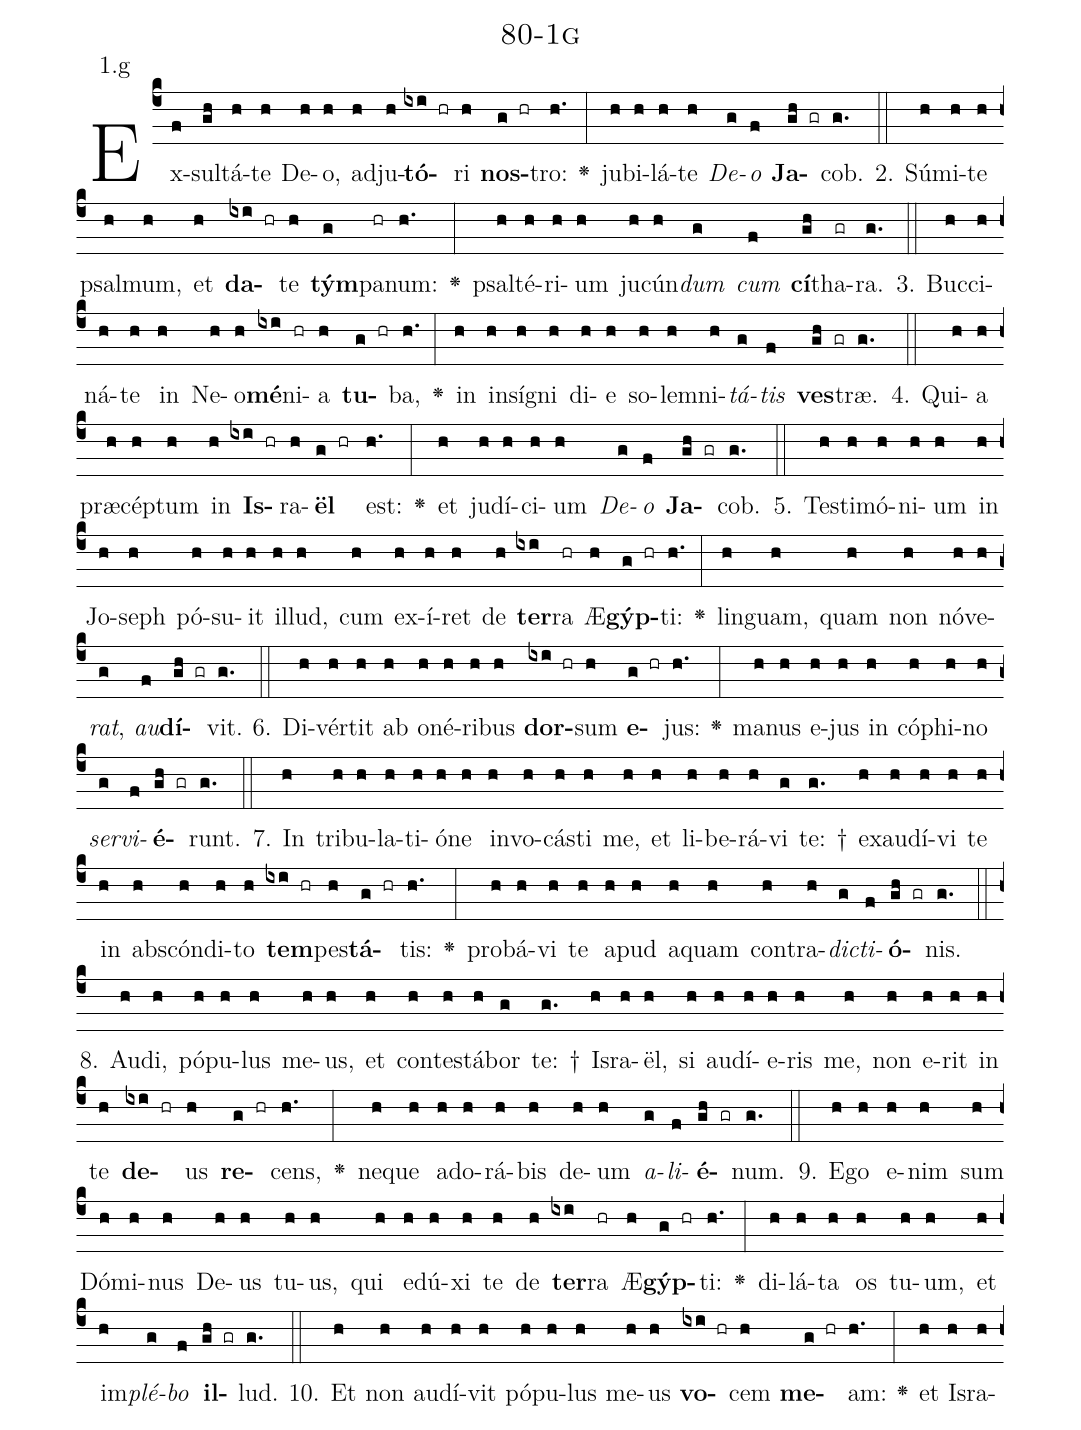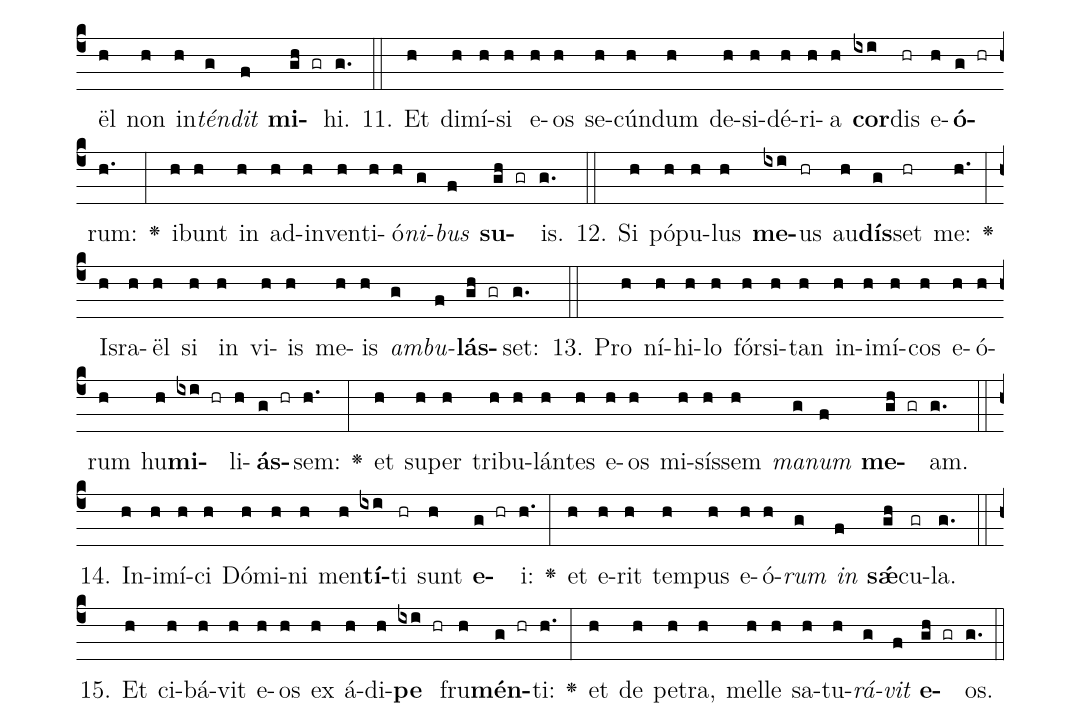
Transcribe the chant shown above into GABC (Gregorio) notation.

name: 80-1g;
annotation: 1.g;
%%
(c4)Ex(f)sul(gh)tá(h)te(h) De(h)o,(h) ad(h)ju(h)<b>tó</b>(ixi hr)ri(h) <b>nos</b>(g hr)tro:(h.) <v>\greheightstar</v>(:) ju(h)bi(h)lá(h)te(h) <i>De</i>(g)<i>o</i>(f) <b>Ja</b>(gh gr)cob.(g.) (::)
2. Sú(h)mi(h)te(h) psal(h)mum,(h) et(h) <b>da</b>(ixi hr)te(h) <b>tým</b>(g)pa(hr)num:(h.) <v>\greheightstar</v>(:) psal(h)té(h)ri(h)um(h) ju(h)cún(h)<i>dum</i>(g) <i>cum</i>(f) <b>cí</b>(gh)tha(gr)ra.(g.) (::)
3. Buc(h)ci(h)ná(h)te(h) in(h) Ne(h)o(h)<b>mé</b>(ixi)ni(hr)a(h) <b>tu</b>(g hr)ba,(h.) <v>\greheightstar</v>(:) in(h) in(h)sí(h)gni(h) di(h)e(h) so(h)lem(h)ni(h)<i>tá</i>(g)<i>tis</i>(f) <b>ves</b>(gh gr)træ.(g.) (::)
4. Qui(h)a(h) præ(h)cép(h)tum(h) in(h) <b>Is</b>(ixi hr)ra(h)<b>ël</b>(g hr) est:(h.) <v>\greheightstar</v>(:) et(h) ju(h)dí(h)ci(h)um(h) <i>De</i>(g)<i>o</i>(f) <b>Ja</b>(gh gr)cob.(g.) (::)
5. Tes(h)ti(h)mó(h)ni(h)um(h) in(h) Jo(h)seph(h) pó(h)su(h)it(h) il(h)lud,(h) cum(h) ex(h)í(h)ret(h) de(h) <b>ter</b>(ixi)ra(hr) Æ(h)<b>gýp</b>(g hr)ti:(h.) <v>\greheightstar</v>(:) lin(h)guam,(h) quam(h) non(h) nó(h)ve(h)<i>rat</i>,(g) <i>au</i>(f)<b>dí</b>(gh gr)vit.(g.) (::)
6. Di(h)vér(h)tit(h) ab(h) o(h)né(h)ri(h)bus(h) <b>dor</b>(ixi hr)sum(h) <b>e</b>(g hr)jus:(h.) <v>\greheightstar</v>(:) ma(h)nus(h) e(h)jus(h) in(h) có(h)phi(h)no(h) <i>ser</i>(g)<i>vi</i>(f)<b>é</b>(gh gr)runt.(g.) (::)
7. In(h) tri(h)bu(h)la(h)ti(h)ó(h)ne(h) in(h)vo(h)cás(h)ti(h) me,(h) et(h) li(h)be(h)rá(h)vi(g) te: †(g.) ex(h)au(h)dí(h)vi(h) te(h) in(h) abs(h)cón(h)di(h)to(h) <b>tem</b>(ixi hr)pes(h)<b>tá</b>(g hr)tis:(h.) <v>\greheightstar</v>(:) pro(h)bá(h)vi(h) te(h) a(h)pud(h) a(h)quam(h) con(h)tra(h)<i>dic</i>(g)<i>ti</i>(f)<b>ó</b>(gh gr)nis.(g.) (::)
8. Au(h)di,(h) pó(h)pu(h)lus(h) me(h)us,(h) et(h) con(h)tes(h)tá(h)bor(g) te: †(g.) Is(h)ra(h)ël,(h) si(h) au(h)dí(h)e(h)ris(h) me,(h) non(h) e(h)rit(h) in(h) te(h) <b>de</b>(ixi hr)us(h) <b>re</b>(g hr)cens,(h.) <v>\greheightstar</v>(:) ne(h)que(h) ad(h)o(h)rá(h)bis(h) de(h)um(h) <i>a</i>(g)<i>li</i>(f)<b>é</b>(gh gr)num.(g.) (::)
9. E(h)go(h) e(h)nim(h) sum(h) Dó(h)mi(h)nus(h) De(h)us(h) tu(h)us,(h) qui(h) e(h)dú(h)xi(h) te(h) de(h) <b>ter</b>(ixi)ra(hr) Æ(h)<b>gýp</b>(g hr)ti:(h.) <v>\greheightstar</v>(:) di(h)lá(h)ta(h) os(h) tu(h)um,(h) et(h) im(h)<i>plé</i>(g)<i>bo</i>(f) <b>il</b>(gh gr)lud.(g.) (::)
10. Et(h) non(h) au(h)dí(h)vit(h) pó(h)pu(h)lus(h) me(h)us(h) <b>vo</b>(ixi hr)cem(h) <b>me</b>(g hr)am:(h.) <v>\greheightstar</v>(:) et(h) Is(h)ra(h)ël(h) non(h) in(h)<i>tén</i>(g)<i>dit</i>(f) <b>mi</b>(gh gr)hi.(g.) (::)
11. Et(h) di(h)mí(h)si(h) e(h)os(h) se(h)cún(h)dum(h) de(h)si(h)dé(h)ri(h)a(h) <b>cor</b>(ixi)dis(hr) e(h)<b>ó</b>(g hr)rum:(h.) <v>\greheightstar</v>(:) i(h)bunt(h) in(h) ad(h)in(h)ven(h)ti(h)ó(h)<i>ni</i>(g)<i>bus</i>(f) <b>su</b>(gh gr)is.(g.) (::)
12. Si(h) pó(h)pu(h)lus(h) <b>me</b>(ixi)us(hr) au(h)<b>dís</b>(g)set(hr) me:(h.) <v>\greheightstar</v>(:) Is(h)ra(h)ël(h) si(h) in(h) vi(h)is(h) me(h)is(h) <i>am</i>(g)<i>bu</i>(f)<b>lás</b>(gh gr)set:(g.) (::)
13. Pro(h) ní(h)hi(h)lo(h) fór(h)si(h)tan(h) in(h)i(h)mí(h)cos(h) e(h)ó(h)rum(h) hu(h)<b>mi</b>(ixi hr)li(h)<b>ás</b>(g hr)sem:(h.) <v>\greheightstar</v>(:) et(h) su(h)per(h) tri(h)bu(h)lán(h)tes(h) e(h)os(h) mi(h)sís(h)sem(h) <i>ma</i>(g)<i>num</i>(f) <b>me</b>(gh gr)am.(g.) (::)
14. In(h)i(h)mí(h)ci(h) Dó(h)mi(h)ni(h) men(h)<b>tí</b>(ixi)ti(hr) sunt(h) <b>e</b>(g hr)i:(h.) <v>\greheightstar</v>(:) et(h) e(h)rit(h) tem(h)pus(h) e(h)ó(h)<i>rum</i>(g) <i>in</i>(f) <b>sǽ</b>(gh)cu(gr)la.(g.) (::)
15. Et(h) ci(h)bá(h)vit(h) e(h)os(h) ex(h) á(h)di(h)<b>pe</b>(ixi hr) fru(h)<b>mén</b>(g hr)ti:(h.) <v>\greheightstar</v>(:) et(h) de(h) pe(h)tra,(h) mel(h)le(h) sa(h)tu(h)<i>rá</i>(g)<i>vit</i>(f) <b>e</b>(gh gr)os.(g.) (::)
